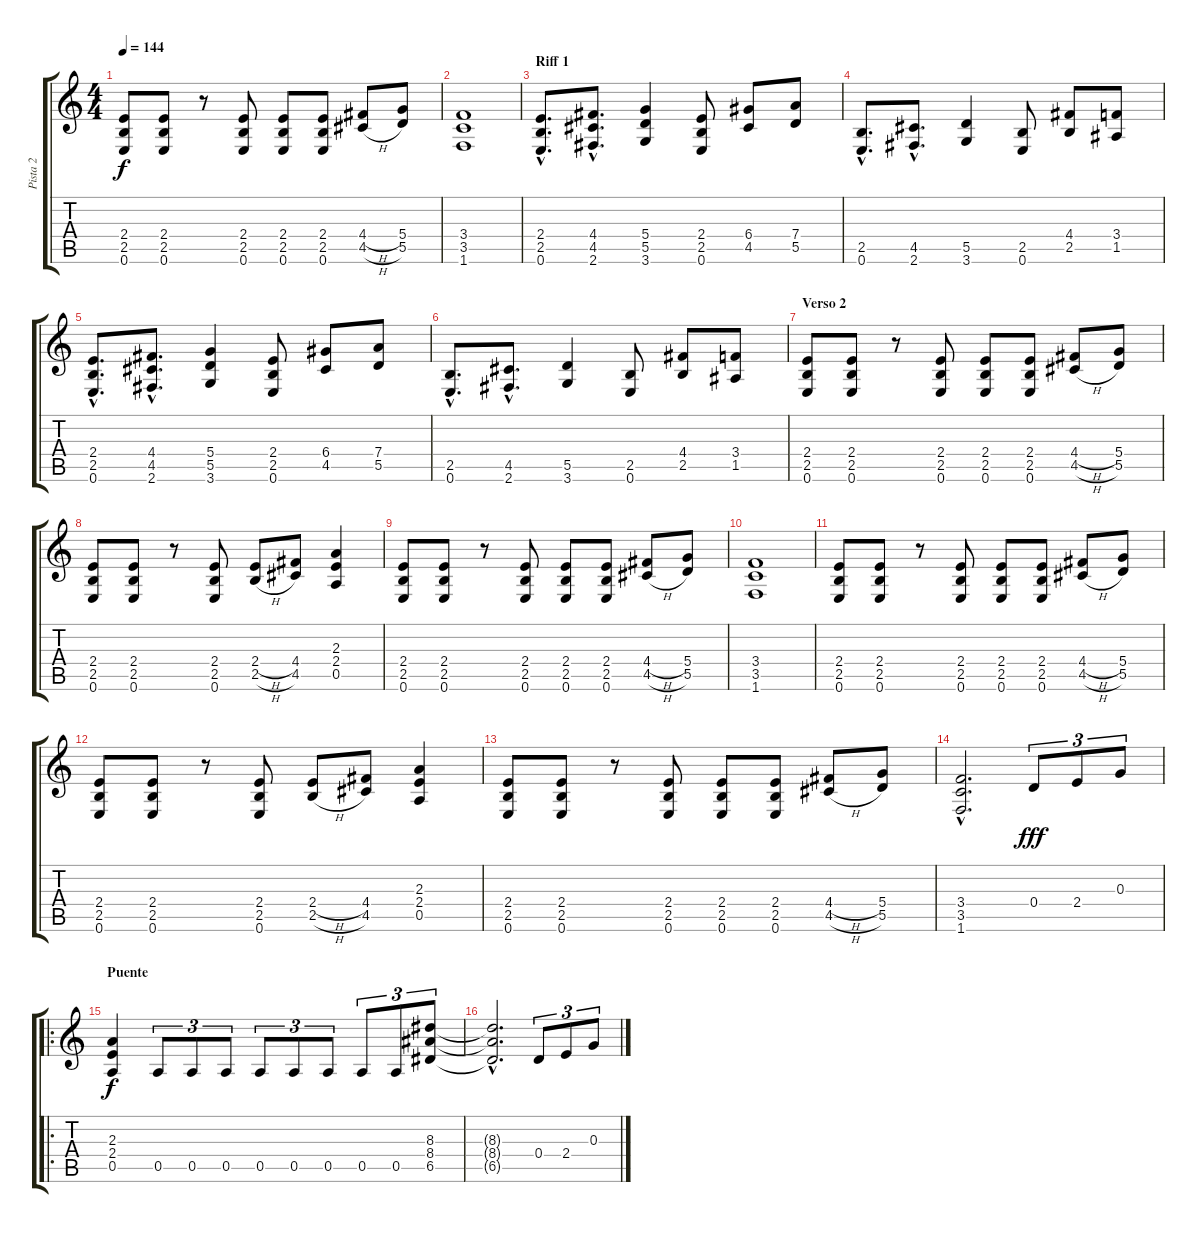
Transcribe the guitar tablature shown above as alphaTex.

\track ("Pista 2" "Pista 2") {instrument distortionguitar}
\staff {score tabs}
\tuning (E4 B3 G3 D3 A2 E2) {hide}
\ts (4 4)
\tempo 144
\clef g2
\ks c
(2.4 2.5 0.6).8{dy f} (2.4 2.5 0.6).8 r.8 (2.4 2.5 0.6).8 (2.4 2.5 0.6).8 (2.4 2.5 0.6).8 (4.4{h} 4.5{h}).8 (5.4 5.5).8 |
(3.4 3.5 1.6).1 |
\section ("" "Riff 1")
(2.4{hac} 2.5{hac} 0.6{hac}).8{d} (4.4{hac} 4.5{hac} 2.6{hac}).8{d} (5.4 5.5 3.6).4 (2.4 2.5 0.6).8 (6.4 4.5).8 (7.4 5.5).8 |
(2.5{hac} 0.6{hac}).8{d} (4.5{hac} 2.6{hac}).8{d} (5.5 3.6).4 (2.5 0.6).8 (4.4 2.5).8 (3.4 1.5).8 |
(2.4{hac} 2.5{hac} 0.6{hac}).8{d} (4.4{hac} 4.5{hac} 2.6{hac}).8{d} (5.4 5.5 3.6).4 (2.4 2.5 0.6).8 (6.4 4.5).8 (7.4 5.5).8 |
(2.5{hac} 0.6{hac}).8{d} (4.5{hac} 2.6{hac}).8{d} (5.5 3.6).4 (2.5 0.6).8 (4.4 2.5).8 (3.4 1.5).8 |
\section ("" "Verso 2")
(2.4 2.5 0.6).8 (2.4 2.5 0.6).8 r.8 (2.4 2.5 0.6).8 (2.4 2.5 0.6).8 (2.4 2.5 0.6).8 (4.4{h} 4.5{h}).8 (5.4 5.5).8 |
(2.4 2.5 0.6).8 (2.4 2.5 0.6).8 r.8 (2.4 2.5 0.6).8 (2.4{h} 2.5{h}).8 (4.4 4.5).8 (2.3 2.4 0.5).4 |
(2.4 2.5 0.6).8 (2.4 2.5 0.6).8 r.8 (2.4 2.5 0.6).8 (2.4 2.5 0.6).8 (2.4 2.5 0.6).8 (4.4{h} 4.5{h}).8 (5.4 5.5).8 |
(3.4 3.5 1.6).1 |
(2.4 2.5 0.6).8 (2.4 2.5 0.6).8 r.8 (2.4 2.5 0.6).8 (2.4 2.5 0.6).8 (2.4 2.5 0.6).8 (4.4{h} 4.5{h}).8 (5.4 5.5).8 |
(2.4 2.5 0.6).8 (2.4 2.5 0.6).8 r.8 (2.4 2.5 0.6).8 (2.4{h} 2.5{h}).8 (4.4 4.5).8 (2.3 2.4 0.5).4 |
(2.4 2.5 0.6).8 (2.4 2.5 0.6).8 r.8 (2.4 2.5 0.6).8 (2.4 2.5 0.6).8 (2.4 2.5 0.6).8 (4.4{h} 4.5{h}).8 (5.4 5.5).8 |
(3.4{hac} 3.5{hac} 1.6{hac}).2{d} 0.4.8{tu (3 2) dy fff} 2.4.8{tu (3 2)} 0.3.8{tu (3 2)} |
\ro
\section ("" "Puente")
(2.3 2.4 0.5).4{dy f} 0.5.8{tu (3 2)} 0.5.8{tu (3 2)} 0.5.8{tu (3 2)} 0.5.8{tu (3 2)} 0.5.8{tu (3 2)} 0.5.8{tu (3 2)} 0.5.8{tu (3 2)} 0.5.8{tu (3 2)} (8.3 8.4 6.5).8{tu (3 2)} |
(8.3{hac t} 8.4{hac t} 6.5{hac t}).2{d} 0.4.8{tu (3 2)} 2.4.8{tu (3 2)} 0.3.8{tu (3 2)}
